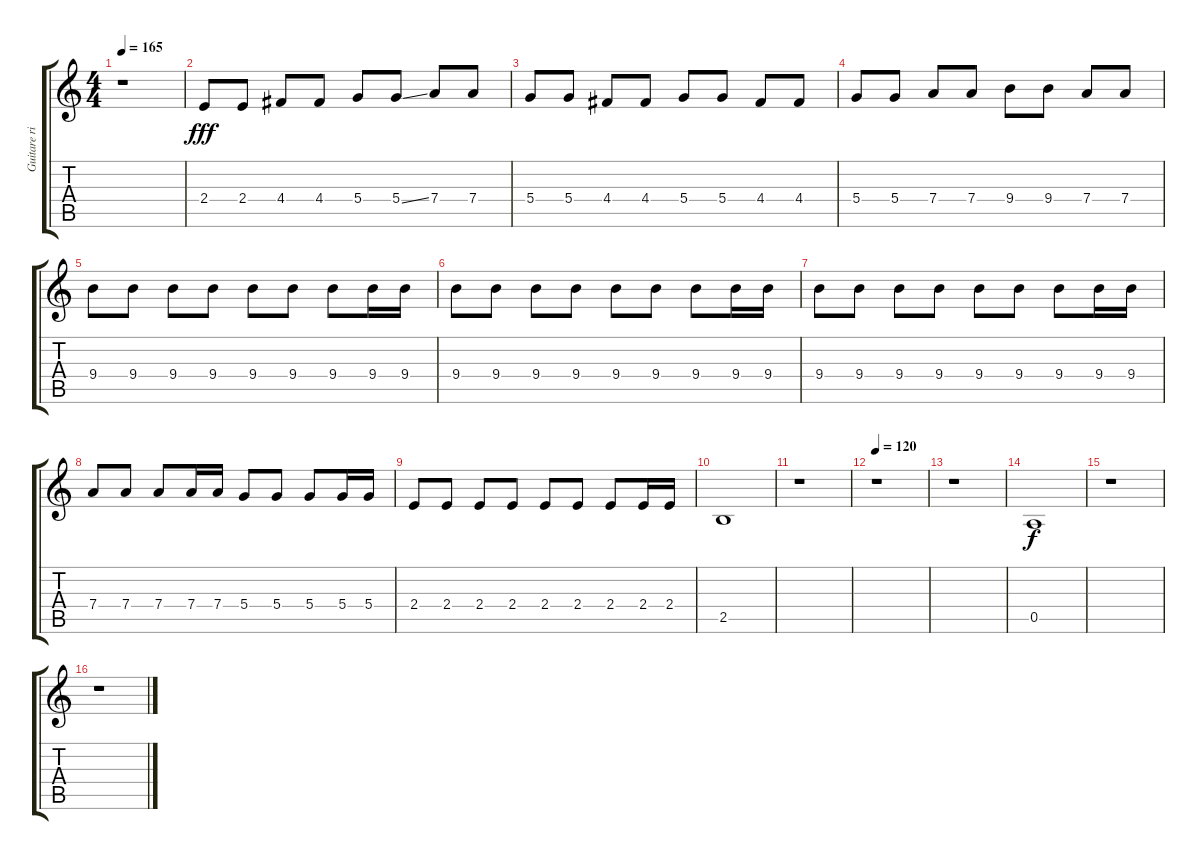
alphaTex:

\track ("Guitare riffs" "Guitare ri") {instrument overdrivenguitar}
\staff {score tabs}
\tuning (E4 B3 G3 D3 A2 E2) {hide}
\ts (4 4)
\tempo 165
\clef g2
\ks c
r.1{dy fff} |
2.4.8 2.4.8 4.4.8 4.4.8 5.4.8 5.4{ss}.8 7.4.8 7.4.8 |
5.4.8 5.4.8 4.4.8 4.4.8 5.4.8 5.4.8 4.4.8 4.4.8 |
5.4.8 5.4.8 7.4.8 7.4.8 9.4.8 9.4.8 7.4.8 7.4.8 |
9.4.8 9.4.8 9.4.8 9.4.8 9.4.8 9.4.8 9.4.8 9.4.16 9.4.16 |
9.4.8 9.4.8 9.4.8 9.4.8 9.4.8 9.4.8 9.4.8 9.4.16 9.4.16 |
9.4.8 9.4.8 9.4.8 9.4.8 9.4.8 9.4.8 9.4.8 9.4.16 9.4.16 |
7.4.8 7.4.8 7.4.8 7.4.16 7.4.16 5.4.8 5.4.8 5.4.8 5.4.16 5.4.16 |
2.4.8 2.4.8 2.4.8 2.4.8 2.4.8 2.4.8 2.4.8 2.4.16 2.4.16 |
2.5.1 |
r.1 |
\tempo 120
r.1 |
r.1 |
0.5.1{dy f} |
r.1 |
r.1
